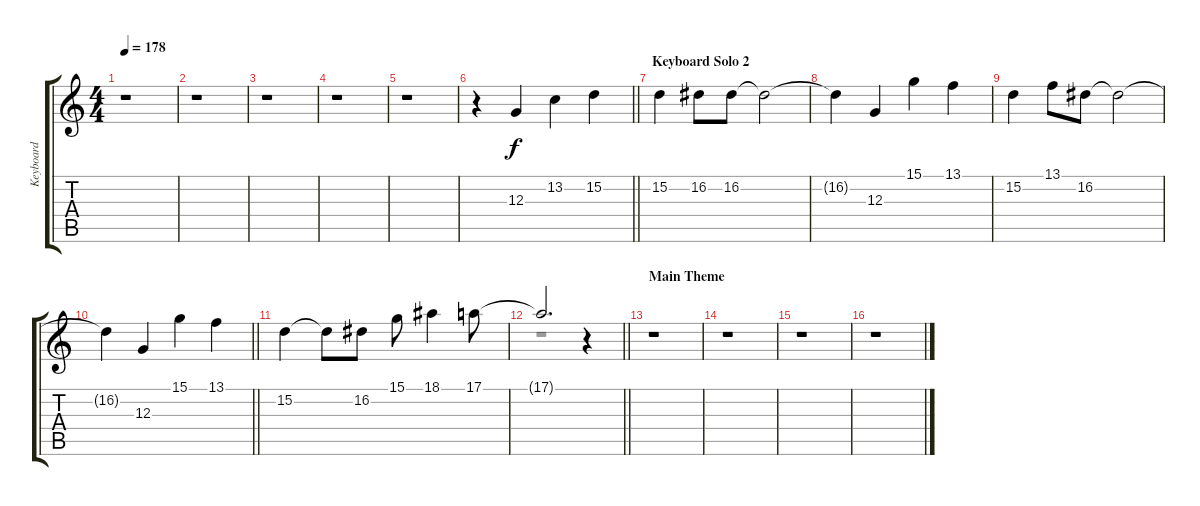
\track ("Keyboard" "Keyboard") {instrument lead2sawtooth}
\staff {score tabs}
\tuning (E4 B3 G3 D3 A2 E2) {hide}
\voice
\ts (4 4)
\tempo 178
\clef g2
\ks c
r.1{dy f} |
r.1 |
r.1 |
r.1 |
r.1 |
\barLineRight lightlight
r.4 12.3.4 13.2.4 15.2.4 |
\section ("" "Keyboard Solo 2")
15.2.4 16.2.8 16.2.8 16.2{t}.2 |
16.2{t}.4 12.3.4 15.1.4 13.1.4 |
15.2.4 13.1.8 16.2.8 16.2{t}.2 |
\barLineRight lightlight
16.2{t}.4 12.3.4 15.1.4 13.1.4 |
15.2.4 15.2{t}.8 16.2.8 15.1.8 18.1.4 17.1.8 |
\barLineRight lightlight
17.1{t}.2{d} r.4 |
\section ("" "Main Theme")
r.1 |
r.1 |
r.1 |
r.1
\voice
\clef g2
\ottava regular
\simile none
\ks c
|
|
|
|
|
\barLineRight lightlight
|
|
|
|
\barLineRight lightlight
|
|
\barLineRight lightlight
r.1 |
|
|
|
